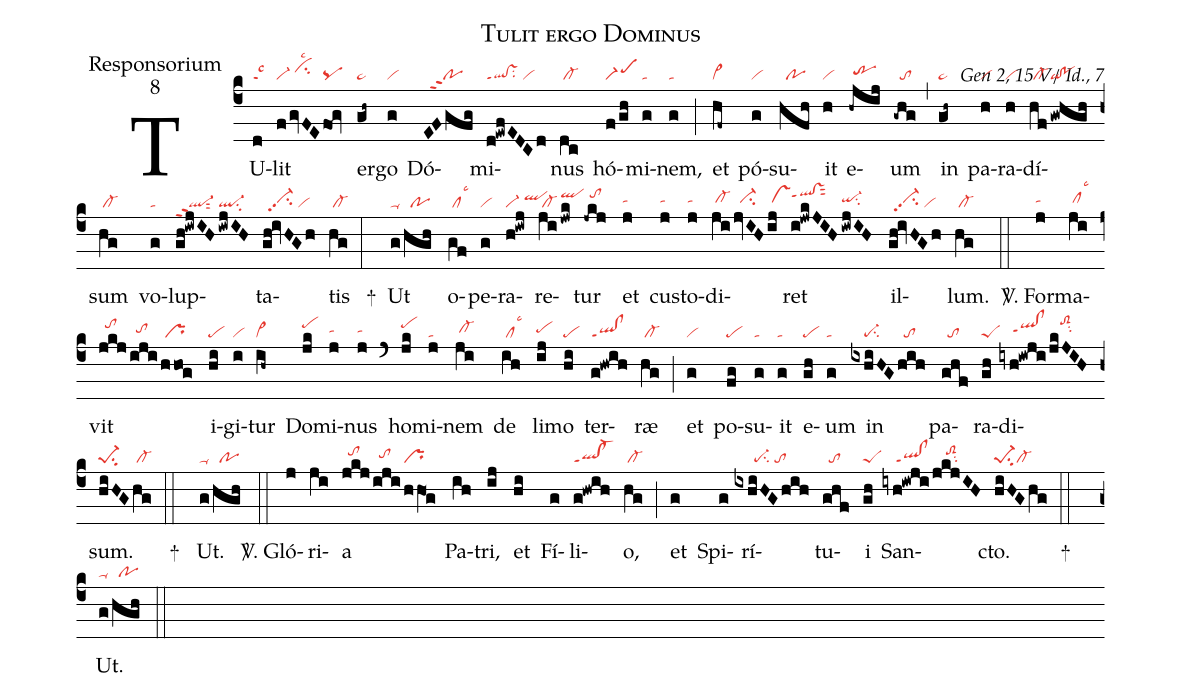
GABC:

name:Tulit ergo Dominus;
office-part:Responsorium;
mode:8;
commentary:Gen 2, 15 V/ Id., 7;
nabc-lines:1;
%%
(c4)TU(d|talsc3)lit(f/gvFE|vi-/cihilsc2|/fog|pq) er(gh~|pe~)go(g|vi) Dó(EFgfg|//poppt2)mi(d!ewfEDCd|ql!vsppt1su2/vi)nus(dc|/cl-) hó(f/gh|scM1)mi(g|ta)nem,(g|ta) (;) et(hf~|cl~) pó(g|vi)su(hfh|//po)it(h|vi) e(-hjij|/trhh)um(-ghg|//to) (,) in(gh~|pe~) pa(h|vi)ra(h|vi)dí(hf|/cl-|!gwhgh|qi!po)sum(hg|/cl-) vo(g|ta)lup(gh!iwjIH|ql-ppt2sut2|/iwjIH|ql-su2)ta(gh!ivHGh|//vi-hhpp2su2/vi)tis(hg|/cl-) (:)
+() Ut(g|ta-|/hgh|//po) o(gf|/cllsc3)pe(g|vi)ra(h!iwj|vi-/qlhi)re(ji|/cl-|!jwk|qlhj)tur(-jkj|//tohj) et(j|tahh) cus(j|tahh)to(j|tahh)di(ji|/cl-hh|/jvIH|//ci-hh|ij|/vshh)ret(i!jwkJIH|qlhj!vshjppt1sut2|/iwjIH|qi-hhsu2) il(gh!ivHGh|//vi-hhpp2su2/vi)lum.(hg|/cl-) (::)

<sp>V/</sp>. For(j|tahh)ma(ji|/clhhlsc3)vit(jkj|//tohj|/iji|//tohh|/hhog|/pr) i(hi|pe)gi(i|vi)tur(ih~|cl~) Do(jk|pehj)mi(j|tahh)nus(j|tahh) (`) ho(jk|pehj)mi(j|ta)nem(ji|/cl-hh) de(ih|/cllsc3) li(ij|pehh)mo(hi|pe) ter(g!hwih|ql!clppt1)ræ(hg|/cl-) (;) et(g|vi) po(fg|pe)su(g|ta)it(g|ta) e(gh|pe)um(g|ta) in(ixhiHG|////pe-su2|hih|//to) pa(ghf|//to)ra(gh|peS)di(iyh!iwji|////qlhh!clhhppt1|/jkJIH|///toS2hksu2)sum.(hiHG|pe-1su2|hg|/cl-) (::)
+() Ut.(g|ta-|/hgh|//po) (::)

<sp>V/</sp>. Gló(j)ri(ji)a(jkj|//tohi|/iji|//tohh|/hhO1g|pr) Pa(ih)tri,(ij)
et(hi) Fí(g)li(g!hwih|ql!cl-ppt1)o,(hg|/cl-) (;)
et(g) Spi(g)rí(ixhiHGhih|//////pe-su2/to)tu(ghf|//to)i(gh|peS)
San(iyh!iwji|////ql!clppt1|/jkjIH|////toS2hisu2)cto.(hiHGhg|pe-1su2cl-) (::)
+() Ut.(g|ta-|/hgh|//po) (::)
